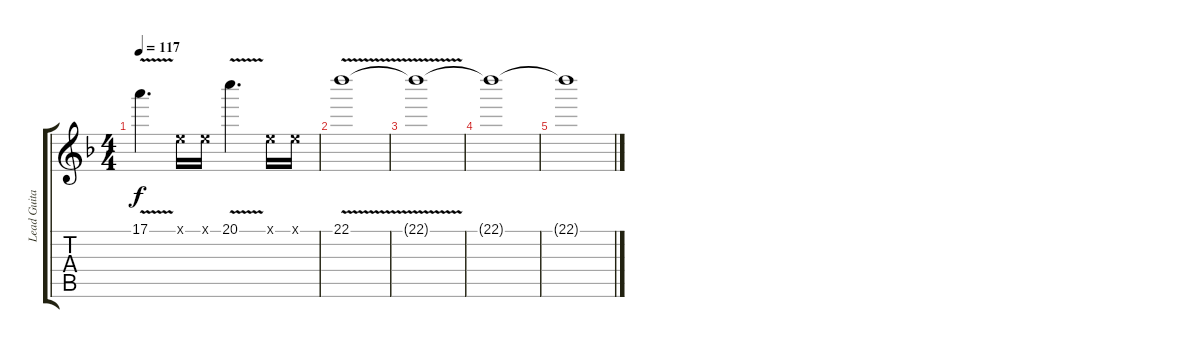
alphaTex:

\track ("Lead Guitar" "Lead Guita") {instrument distortionguitar}
\staff {score tabs}
\tuning (E4 B3 G3 D3 A2 E2) {hide}
\ts (4 4)
\tempo 117
\clef g2
\ks f
17.1{v}.4{d dy f} 0.1{x}.16 0.1{x}.16 20.1{v}.4{d} 0.1{x}.16 0.1{x}.16 |
22.1{v}.1{volume 0} |
22.1{t}.1 |
22.1{t}.1 |
22.1{t}.1
